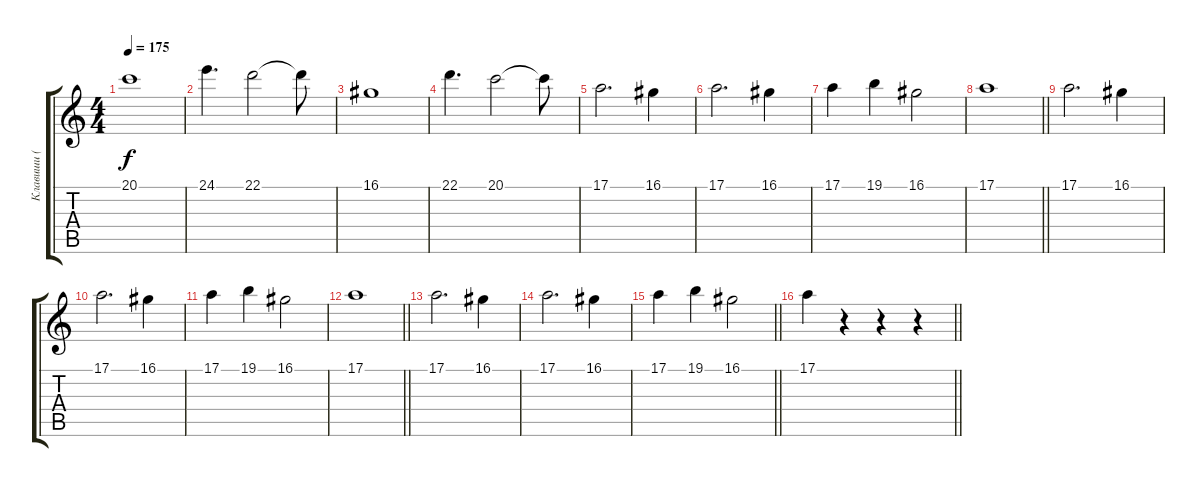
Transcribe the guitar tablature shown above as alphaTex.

\track ("Клавиши ( Сэмпл Скрипки ) 1" "Клавиши ( ") {instrument stringensemble1}
\staff {score tabs}
\tuning (E4 B3 G3 D3 A2 E2) {hide}
\ts (4 4)
\section ("" "")
\tempo 175
\clef g2
\ks c
20.1.1{dy f} |
24.1.4{d} 22.1.2 22.1{t}.8 |
16.1.1 |
22.1.4{d} 20.1.2 20.1{t}.8 |
17.1.2{d} 16.1.4 |
17.1.2{d} 16.1.4 |
17.1.4 19.1.4 16.1.2 |
\barLineRight lightlight
17.1.1 |
\section ("" "")
17.1.2{d} 16.1.4 |
17.1.2{d} 16.1.4 |
17.1.4 19.1.4 16.1.2 |
\barLineRight lightlight
17.1.1 |
\section ("" "")
17.1.2{d} 16.1.4 |
17.1.2{d} 16.1.4 |
\barLineRight lightlight
17.1.4 19.1.4 16.1.2 |
\section ("" "")
\barLineRight lightlight
17.1.4 r.4 r.4 r.4
